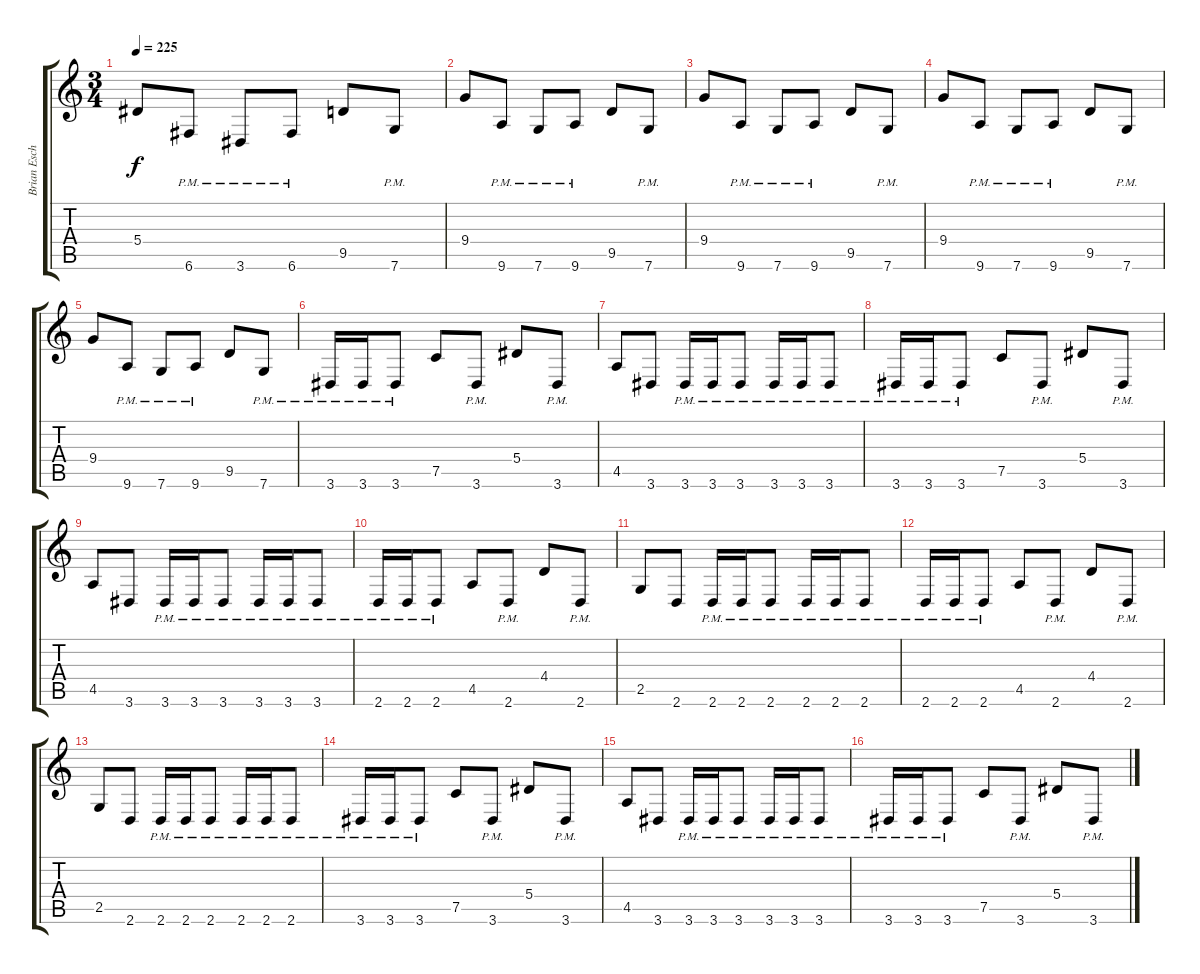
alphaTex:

\track ("Brian Eschbach" "Brian Esch") {instrument distortionguitar}
\staff {score tabs}
\tuning (C4 G3 Eb3 Bb2 F2 C2) {hide}
\ts (3 4)
\tempo 225
\clef g2
\ks c
5.4.8{dy f} 6.6{pm}.8 3.6{pm}.8 6.6{pm}.8 9.5.8 7.6{pm}.8 |
9.4.8 9.6{pm}.8 7.6{pm}.8 9.6{pm}.8 9.5.8 7.6{pm}.8 |
9.4.8 9.6{pm}.8 7.6{pm}.8 9.6{pm}.8 9.5.8 7.6{pm}.8 |
9.4.8 9.6{pm}.8 7.6{pm}.8 9.6{pm}.8 9.5.8 7.6{pm}.8 |
9.4.8 9.6{pm}.8 7.6{pm}.8 9.6{pm}.8 9.5.8 7.6{pm}.8 |
3.6{pm}.16 3.6{pm}.16 3.6{pm}.8 7.5.8 3.6{pm}.8 5.4.8 3.6{pm}.8 |
4.5.8 3.6.8 3.6{pm}.16 3.6{pm}.16 3.6{pm}.8 3.6{pm}.16 3.6{pm}.16 3.6{pm}.8 |
3.6{pm}.16 3.6{pm}.16 3.6{pm}.8 7.5.8 3.6{pm}.8 5.4.8 3.6{pm}.8 |
4.5.8 3.6.8 3.6{pm}.16 3.6{pm}.16 3.6{pm}.8 3.6{pm}.16 3.6{pm}.16 3.6{pm}.8 |
2.6{pm}.16 2.6{pm}.16 2.6{pm}.8 4.5.8 2.6{pm}.8 4.4.8 2.6{pm}.8 |
2.5.8 2.6.8 2.6{pm}.16 2.6{pm}.16 2.6{pm}.8 2.6{pm}.16 2.6{pm}.16 2.6{pm}.8 |
2.6{pm}.16 2.6{pm}.16 2.6{pm}.8 4.5.8 2.6{pm}.8 4.4.8 2.6{pm}.8 |
2.5.8 2.6.8 2.6{pm}.16 2.6{pm}.16 2.6{pm}.8 2.6{pm}.16 2.6{pm}.16 2.6{pm}.8 |
3.6{pm}.16 3.6{pm}.16 3.6{pm}.8 7.5.8 3.6{pm}.8 5.4.8 3.6{pm}.8 |
4.5.8 3.6.8 3.6{pm}.16 3.6{pm}.16 3.6{pm}.8 3.6{pm}.16 3.6{pm}.16 3.6{pm}.8 |
3.6{pm}.16 3.6{pm}.16 3.6{pm}.8 7.5.8 3.6{pm}.8 5.4.8 3.6{pm}.8
